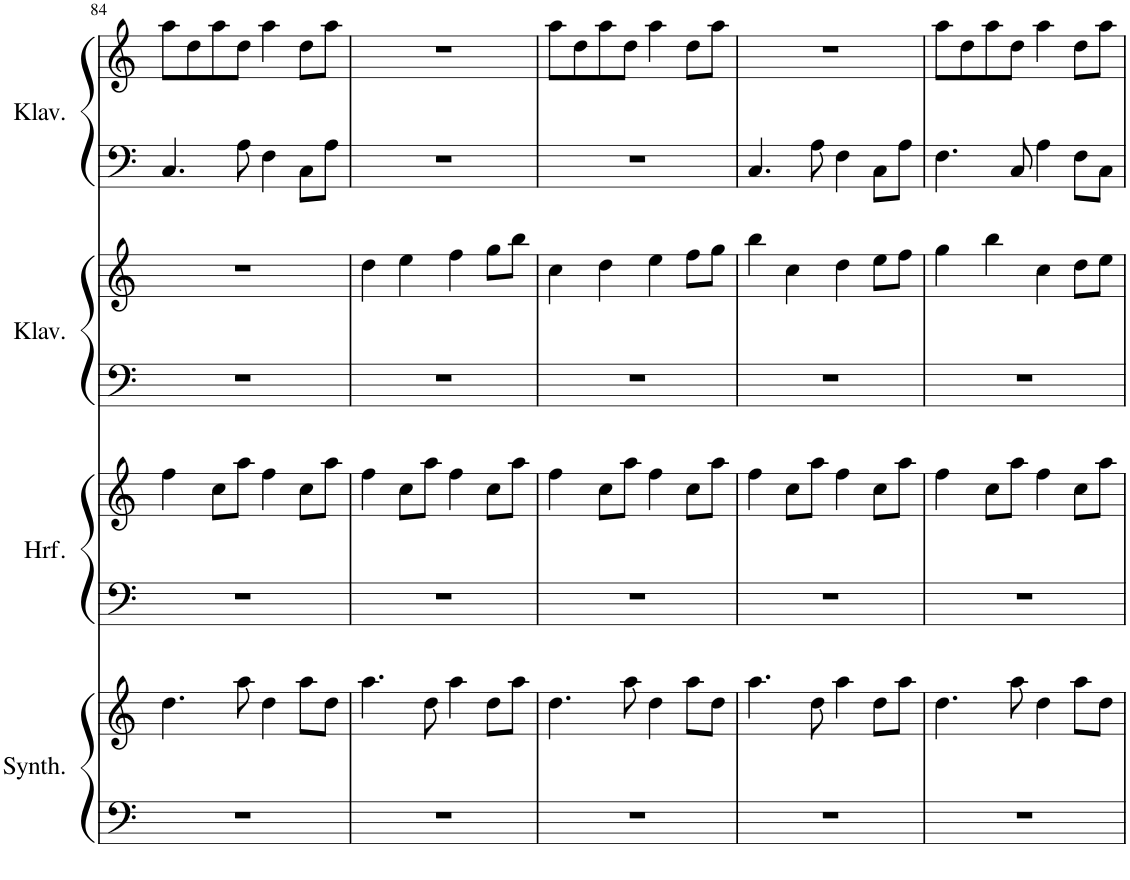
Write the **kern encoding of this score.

**kern	**kern	**kern	**kern	**kern	**kern	**kern	**kern
*part4	*part4	*part3	*part3	*part2	*part2	*part1	*part1
*staff8	*staff7	*staff6	*staff5	*staff4	*staff3	*staff2	*staff1
*I"Pad Synthesizer, Warm Pad	*	*I"Harfe, Harp	*	*I"Klavier, Piano	*	*I"Klavier, Piano	*
*I'Synth.	*	*I'Hrf.	*	*I'Klav.	*	*I'Klav.	*
!!LO:PB:g=z
*clefF4	*clefG2	*clefF4	*clefG2	*clefF4	*clefG2	*clefF4	*clefG2
*k[]	*k[]	*k[]	*k[]	*k[]	*k[]	*k[]	*k[]
*M4/4	*M4/4	*M4/4	*M4/4	*M4/4	*M4/4	*M4/4	*M4/4
=84	=84	=84	=84	=84	=84	=84	=84
1r	4.dd\	1r	4ff\	1r	1r	4.C/	8aa\L
.	.	.	.	.	.	.	8dd\
.	.	.	8cc\L	.	.	.	8aa\
.	8aa\	.	8aa\J	.	.	8A\	8dd\J
.	4dd\	.	4ff\	.	.	4F\	4aa\
.	8aa\L	.	8cc\L	.	.	8C\L	8dd\L
.	8dd\J	.	8aa\J	.	.	8A\J	8aa\J
=85	=85	=85	=85	=85	=85	=85	=85
1r	4.aa\	1r	4ff\	1r	4dd\	1r	1r
.	.	.	8cc\L	.	4ee\	.	.
.	8dd\	.	8aa\J	.	.	.	.
.	4aa\	.	4ff\	.	4ff\	.	.
.	8dd\L	.	8cc\L	.	8gg\L	.	.
.	8aa\J	.	8aa\J	.	8bb\J	.	.
=86	=86	=86	=86	=86	=86	=86	=86
1r	4.dd\	1r	4ff\	1r	4cc\	1r	8aa\L
.	.	.	.	.	.	.	8dd\
.	.	.	8cc\L	.	4dd\	.	8aa\
.	8aa\	.	8aa\J	.	.	.	8dd\J
.	4dd\	.	4ff\	.	4ee\	.	4aa\
.	8aa\L	.	8cc\L	.	8ff\L	.	8dd\L
.	8dd\J	.	8aa\J	.	8gg\J	.	8aa\J
=87	=87	=87	=87	=87	=87	=87	=87
1r	4.aa\	1r	4ff\	1r	4bb\	4.C/	1r
.	.	.	8cc\L	.	4cc\	.	.
.	8dd\	.	8aa\J	.	.	8A\	.
.	4aa\	.	4ff\	.	4dd\	4F\	.
.	8dd\L	.	8cc\L	.	8ee\L	8C\L	.
.	8aa\J	.	8aa\J	.	8ff\J	8A\J	.
=88	=88	=88	=88	=88	=88	=88	=88
1r	4.dd\	1r	4ff\	1r	4gg\	4.F\	8aa\L
.	.	.	.	.	.	.	8dd\
.	.	.	8cc\L	.	4bb\	.	8aa\
.	8aa\	.	8aa\J	.	.	8C/	8dd\J
.	4dd\	.	4ff\	.	4cc\	4A\	4aa\
.	8aa\L	.	8cc\L	.	8dd\L	8F\L	8dd\L
.	8dd\J	.	8aa\J	.	8ee\J	8C\J	8aa\J
=	=	=	=	=	=	=	=
*-	*-	*-	*-	*-	*-	*-	*-
